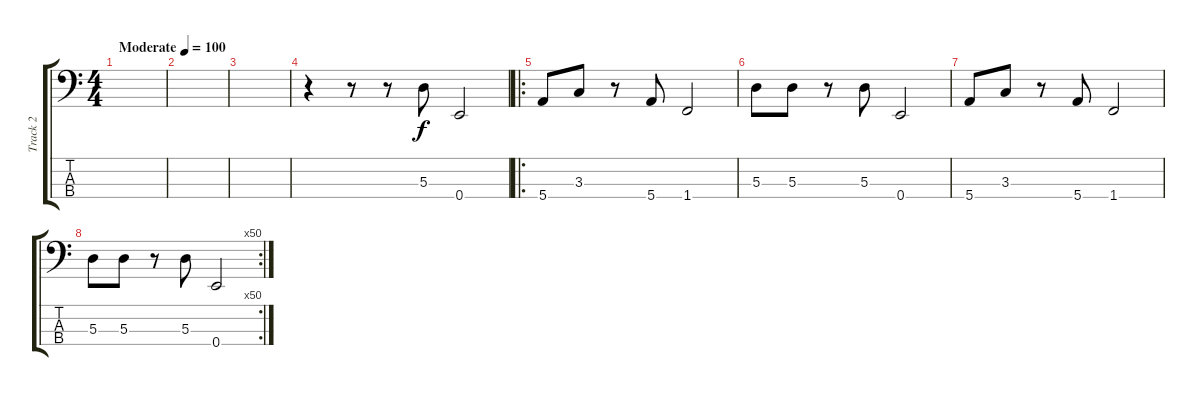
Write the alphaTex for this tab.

\track ("Track 2" "Track 2") {instrument electricbassfinger}
\staff {score tabs}
\tuning (G2 D2 A1 E1) {hide}
\ts (4 4)
\tempo (100 "Moderate")
\clef f4
\ks c
|
|
|
r.4 r.8 r.8 5.3.8 0.4.2 |
\ro
5.4.8 3.3.8 r.8 5.4.8 1.4.2 |
5.3.8 5.3.8 r.8 5.3.8 0.4.2 |
5.4.8 3.3.8 r.8 5.4.8 1.4.2 |
\rc 50
5.3.8 5.3.8 r.8 5.3.8 0.4.2
